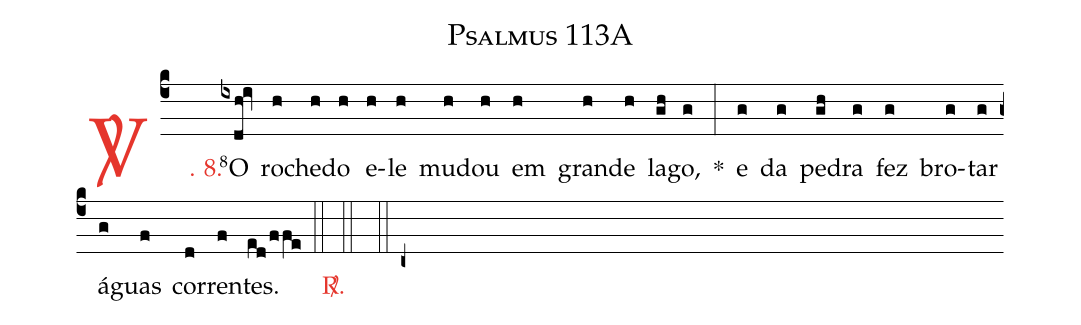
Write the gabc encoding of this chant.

name: Psalmus 113A;
%%
(c4)

<c><sp>V/</sp>. 8.</c>() <v>\VSup{8}</v>O(ixdh!iv) ro(h)che(h)do(h) e(h)le(h) mu(h)dou(h) em(h) gran(h)de(h) la(gh)go,(g) *(:) e(g) da(g) pe(gh)dra(g) fez(g) bro(g)tar(g) á(g)guas(f) cor(d)ren(f)tes.(ed/ffe)

(::)

<c><sp>R/</sp>.</c>(::)

(::)

(c+)
